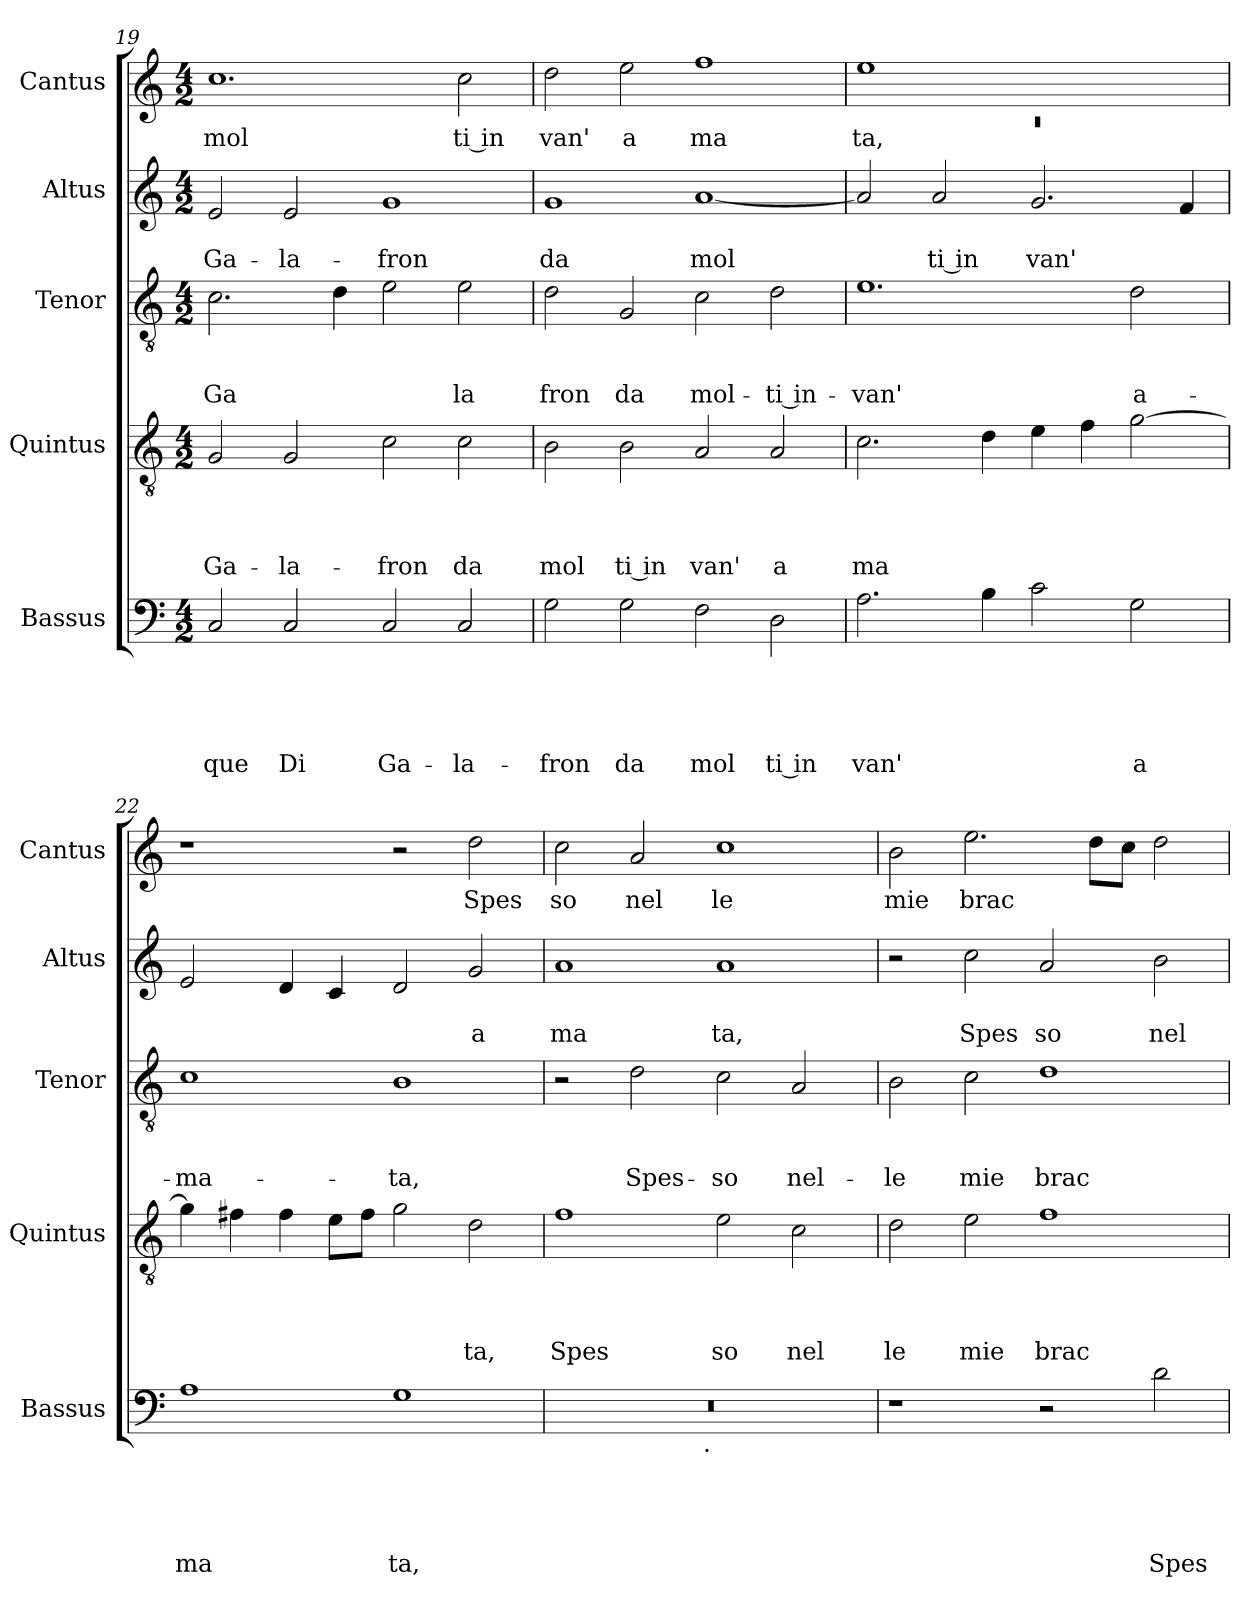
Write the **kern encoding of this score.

**kern	**text	**text	**text	**text	**text	**kern	**text	**text	**text	**text	**kern	**text	**text	**text	**kern	**text	**text	**kern	**text
*part5	*part5	*part5	*part5	*part5	*part5	*part4	*part4	*part4	*part4	*part4	*part3	*part3	*part3	*part3	*part2	*part2	*part2	*part1	*part1
*staff5	*staff5	*staff5	*staff5	*staff5	*staff5	*staff4	*staff4	*staff4	*staff4	*staff4	*staff3	*staff3	*staff3	*staff3	*staff2	*staff2	*staff2	*staff1	*staff1
*I"Bassus	*	*	*	*	*	*I"Quintus	*	*	*	*	*I"Tenor	*	*	*	*I"Altus	*	*	*I"Cantus	*
*I'Bassus	*	*	*	*	*	*I'Quintus	*	*	*	*	*I'Tenor	*	*	*	*I'Altus	*	*	*I'Cantus	*
*clefF4	*	*	*	*	*	*clefGv2	*	*	*	*	*clefGv2	*	*	*	*clefG2	*	*	*clefG2	*
*k[]	*	*	*	*	*	*k[]	*	*	*	*	*k[]	*	*	*	*k[]	*	*	*k[]	*
*C:	*	*	*	*	*	*C:	*	*	*	*	*C:	*	*	*	*C:	*	*	*C:	*
*M4/2	*	*	*	*	*	*M4/2	*	*	*	*	*M4/2	*	*	*	*M4/2	*	*	*M4/2	*
=19	=19	=19	=19	=19	=19	=19	=19	=19	=19	=19	=19	=19	=19	=19	=19	=19	=19	=19	=19
!	!	!	!	!	!LO:LY:b	!	!	!	!	!LO:LY:b	!	!	!	!LO:LY:b	!	!	!LO:LY:b	!	!LO:LY:b
2C/	.	.	.	.	-que	2G/	.	.	.	Ga-	2.c\	.	.	Ga	2e/	.	Ga-	1.cc	mol
!	!	!	!	!	!LO:LY:b	!	!	!	!	!LO:LY:b	!	!	!	!	!	!	!LO:LY:b	!	!
2C/	.	.	.	.	Di	2G/	.	.	.	-la-	.	.	.	.	2e/	.	-la-	.	.
.	.	.	.	.	.	.	.	.	.	.	4d\	.	.	.	.	.	.	.	.
!	!	!	!	!	!LO:LY:b	!	!	!	!	!LO:LY:b	!	!	!	!	!	!	!LO:LY:b	!	!
2C/	.	.	.	.	Ga-	2c\	.	.	.	-fron	2e\	.	.	.	1g	.	-fron	.	.
!	!	!	!	!	!LO:LY:b	!	!	!	!	!LO:LY:b	!	!	!	!LO:LY:b	!	!	!	!	!LO:LY:b:rj
2C/	.	.	.	.	-la-	2c\	.	.	.	da	2e\	.	.	la	.	.	.	2cc\	ti in
!!LO:PB:g=z
=20	=20	=20	=20	=20	=20	=20	=20	=20	=20	=20	=20	=20	=20	=20	=20	=20	=20	=20	=20
!	!	!	!	!	!LO:LY:b	!	!	!	!	!LO:LY:b	!	!	!	!LO:LY:b	!	!	!LO:LY:b	!	!LO:LY:b
2G\	.	.	.	.	-fron	2B\	.	.	.	mol	2d\	.	.	fron	1g	.	da	2dd\	van'
!	!	!	!	!	!LO:LY:b	!	!	!	!	!LO:LY:b:rj	!	!	!	!LO:LY:b	!	!	!	!	!LO:LY:b
2G\	.	.	.	.	da	2B\	.	.	.	ti in	2G/	.	.	da	.	.	.	2ee\	a
!	!	!	!	!	!LO:LY:b	!	!	!	!	!LO:LY:b	!	!	!	!LO:LY:b	!	!	!LO:LY:b	!	!LO:LY:b
2F\	.	.	.	.	mol	2A/	.	.	.	van'	2c\	.	.	mol-	[<1a	.	mol	1ff	ma
!	!	!	!	!	!LO:LY:b:rj	!	!	!	!	!LO:LY:b	!	!	!	!LO:LY:b:rj	!	!	!	!	!
2D\	.	.	.	.	ti in	2A/	.	.	.	a	2d\	.	.	-ti in-	.	.	.	.	.
=21	=21	=21	=21	=21	=21	=21	=21	=21	=21	=21	=21	=21	=21	=21	=21	=21	=21	=21	=21
*	*	*	*	*	*	*	*	*	*	*	*	*	*	*	*	*	*	*^	*
!	!	!	!	!	!LO:LY:b	!	!	!	!	!LO:LY:b	!	!	!	!LO:LY:b	!	!	!	!	!LO:N:vis=1	!LO:LY:b
2.A\	.	.	.	.	van'	2.c\	.	.	.	ma	1.e	.	.	-van'	2a/]	.	.	1ee	0rc	ta,
!	!	!	!	!	!	!	!	!	!	!	!	!	!	!	!	!	!LO:LY:b:rj	!	!	!
.	.	.	.	.	.	.	.	.	.	.	.	.	.	.	2a/	.	ti in	.	.	.
4B\	.	.	.	.	.	4d\	.	.	.	.	.	.	.	.	.	.	.	.	.	.
!	!	!	!	!	!	!	!	!	!	!	!	!	!	!	!	!	!LO:LY:b	!	!	!
2c\	.	.	.	.	.	4e\	.	.	.	.	.	.	.	.	2.g/	.	van'	1ryy	.	.
.	.	.	.	.	.	4f\	.	.	.	.	.	.	.	.	.	.	.	.	.	.
!	!	!	!	!	!LO:LY:b	!	!	!	!	!	!	!	!	!LO:LY:b	!	!	!	!	!	!
2G\	.	.	.	.	a	[>2g\	.	.	.	.	2d\	.	.	a-	.	.	.	.	.	.
.	.	.	.	.	.	.	.	.	.	.	.	.	.	.	4f/	.	.	.	.	.
*	*	*	*	*	*	*	*	*	*	*	*	*	*	*	*	*	*	*v	*v	*
=22	=22	=22	=22	=22	=22	=22	=22	=22	=22	=22	=22	=22	=22	=22	=22	=22	=22	=22	=22
!	!	!	!	!	!LO:LY:b	!	!	!	!	!	!	!	!	!LO:LY:b	!	!	!	!	!
1A	.	.	.	.	ma	4g\]	.	.	.	.	1c	.	.	-ma-	2e/	.	.	1r	.
.	.	.	.	.	.	4f#\	.	.	.	.	.	.	.	.	.	.	.	.	.
.	.	.	.	.	.	4f#\	.	.	.	.	.	.	.	.	4d/	.	.	.	.
.	.	.	.	.	.	8e\L	.	.	.	.	.	.	.	.	4c/	.	.	.	.
.	.	.	.	.	.	8f#\J	.	.	.	.	.	.	.	.	.	.	.	.	.
!	!	!	!	!	!LO:LY:b	!	!	!	!	!	!	!	!	!LO:LY:b	!	!	!	!	!
1G	.	.	.	.	ta,	2g\	.	.	.	.	1B	.	.	-ta,	2d/	.	.	2r	.
!	!	!	!	!	!	!	!	!	!	!LO:LY:b	!	!	!	!	!	!	!LO:LY:b	!	!LO:LY:b
.	.	.	.	.	.	2d\	.	.	.	ta,	.	.	.	.	2g/	.	a	2dd\	Spes
=23	=23	=23	=23	=23	=23	=23	=23	=23	=23	=23	=23	=23	=23	=23	=23	=23	=23	=23	=23
!	!	!	!	!	!	!	!	!	!	!LO:LY:b	!	!	!	!	!	!	!LO:LY:b	!	!LO:LY:b
*^	*	*	*	*	*	*	*	*	*	*	*	*	*	*	*	*	*	*	*
0r	2ryy	.	.	.	.	.	1f	.	.	.	Spes	2r	.	.	.	1a	.	ma	2cc\	so
!	!	!	!	!	!	!	!	!	!	!	!	!	!	!	!LO:LY:b	!	!	!	!	!LO:LY:b
.	4...ryy	.	.	.	.	.	.	.	.	.	.	2d\	.	.	Spes-	.	.	.	2a/	nel
!	!LO:TX:b:t=.	!	!	!	!	!	!	!	!	!	!	!	!	!	!	!	!	!	!	!
.	1ryy	.	.	.	.	.	.	.	.	.	.	.	.	.	.	.	.	.	.	.
!	!	!	!	!	!	!	!	!	!	!	!LO:LY:b	!	!	!	!LO:LY:b	!	!	!LO:LY:b	!	!LO:LY:b
.	.	.	.	.	.	.	2e\	.	.	.	so	2c\	.	.	-so	1a	.	ta,	1cc	le
!	!	!	!	!	!	!	!	!	!	!	!LO:LY:b	!	!	!	!LO:LY:b	!	!	!	!	!
.	.	.	.	.	.	.	2c\	.	.	.	nel	2A/	.	.	nel-	.	.	.	.	.
.	32ryy	.	.	.	.	.	.	.	.	.	.	.	.	.	.	.	.	.	.	.
=24	=24	=24	=24	=24	=24	=24	=24	=24	=24	=24	=24	=24	=24	=24	=24	=24	=24	=24	=24	=24
!	!	!	!	!	!	!	!	!	!	!	!LO:LY:b	!	!	!	!LO:LY:b	!	!	!	!	!LO:LY:b
*v	*v	*	*	*	*	*	*	*	*	*	*	*	*	*	*	*	*	*	*	*
1r	.	.	.	.	.	2d\	.	.	.	le	2B\	.	.	-le	2r	.	.	2b\	mie
!	!	!	!	!	!	!	!	!	!	!LO:LY:b	!	!	!	!LO:LY:b	!	!	!LO:LY:b	!	!LO:LY:b
.	.	.	.	.	.	2e\	.	.	.	mie	2c\	.	.	mie	2cc\	.	Spes	2.ee\	brac
!	!	!	!	!	!	!	!	!	!	!LO:LY:b	!	!	!	!LO:LY:b	!	!	!LO:LY:b	!	!
2r	.	.	.	.	.	1f	.	.	.	brac	1d	.	.	brac-	2a/	.	so	.	.
.	.	.	.	.	.	.	.	.	.	.	.	.	.	.	.	.	.	8dd\L	.
.	.	.	.	.	.	.	.	.	.	.	.	.	.	.	.	.	.	8cc\J	.
!	!	!	!	!	!LO:LY:b	!	!	!	!	!	!	!	!	!	!	!	!LO:LY:b	!	!
2d\	.	.	.	.	Spes	.	.	.	.	.	.	.	.	.	2b\	.	nel	2dd\	.
=	=	=	=	=	=	=	=	=	=	=	=	=	=	=	=	=	=	=	=
*-	*-	*-	*-	*-	*-	*-	*-	*-	*-	*-	*-	*-	*-	*-	*-	*-	*-	*-	*-
